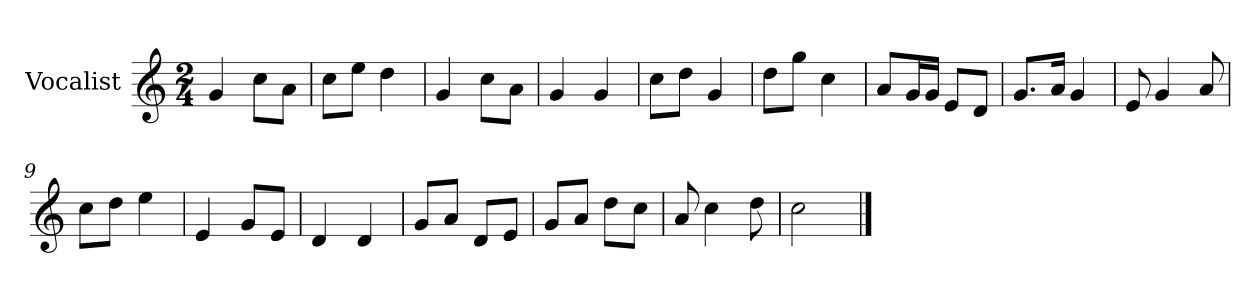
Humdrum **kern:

**kern
*part1
*staff1
*I"Vocalist
*k[]
*C:
*M2/4
=
4g
8ccL
8aJ
=1
8ccL
8eeJ
4dd
=2
4g
8ccL
8aJ
=3
4g
4g
=4
8ccL
8ddJ
4g
=5
8ddL
8ggJ
4cc
=6
8aL
16gL
16gJJ
8eL
8dJ
=7
8.gL
16aJk
4g
=8
8e
4g
8a
=9
8ccL
8ddJ
4ee
=10
4e
8gL
8eJ
=11
4d
4d
=12
8gL
8aJ
8dL
8eJ
=13
8gL
8aJ
8ddL
8ccJ
=14
8a
4cc
8dd
=15
2cc
==
*-
